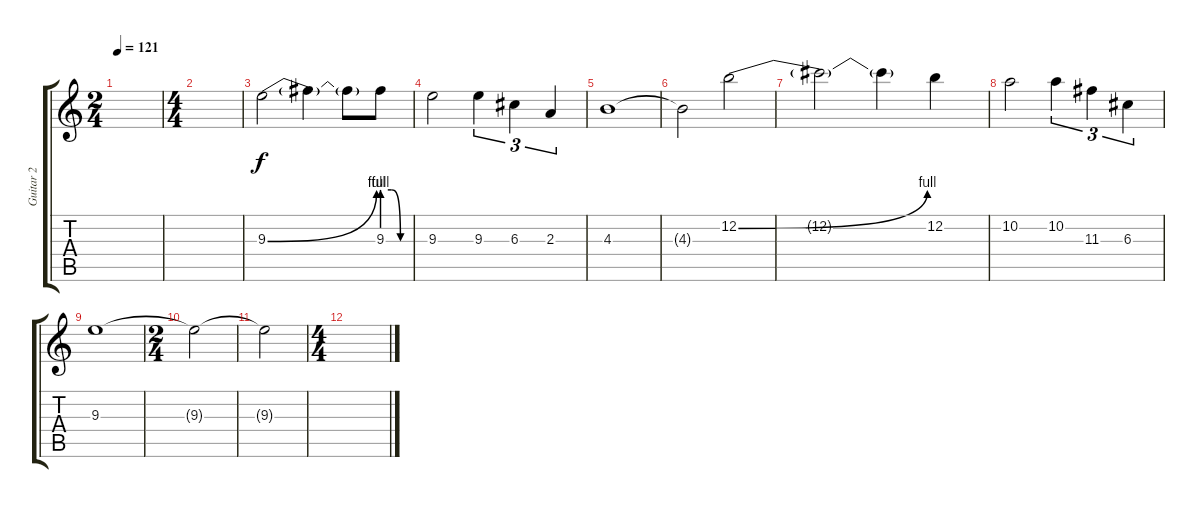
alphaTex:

\track ("Guitar 2" "Guitar 2") {instrument distortionguitar}
\staff {score tabs}
\tuning (E4 B3 G3 D3 A2 E2) {hide}
\ts (2 4)
\tempo 121
\clef g2
\ks c
|
\ts (4 4)
|
9.3{be (bend 0 0 60 4)}.2 9.3{t}.4 9.3{t}.8 9.3{be (custom 0 4 20 4 40 0 60 0)}.8 |
9.3.2 9.3.4{tu (3 2)} 6.3.4{tu (3 2)} 2.3.4{tu (3 2)} |
4.3.1 |
4.3{t}.2 12.2{be (bend 0 0 60 4)}.2 |
12.2{t}.2 12.2{t}.4 12.2.4 |
10.2.2 10.2.4{tu (3 2)} 11.3.4{tu (3 2)} 6.3.4{tu (3 2)} |
9.3.1 |
\ts (2 4)
9.3{t}.2 |
9.3{t}.2{volume 0} |
\ts (4 4)
